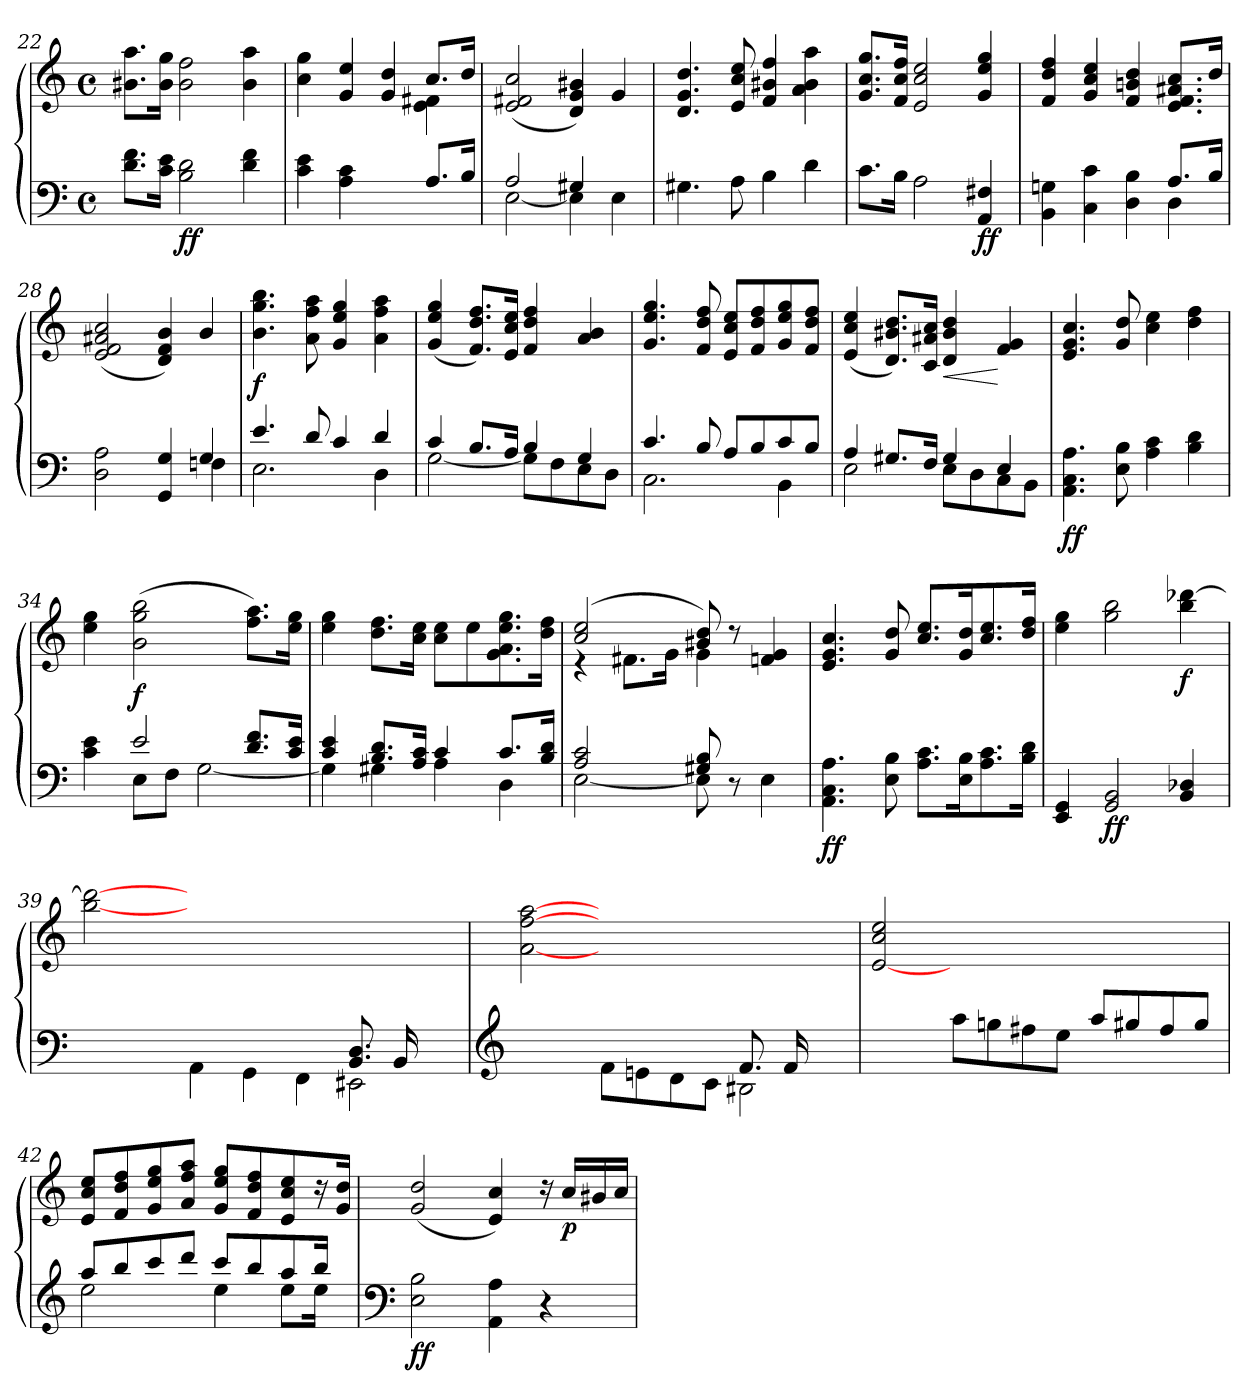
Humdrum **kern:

**kern	**kern	**dynam
*part1	*part1	*part1
*staff2	*staff1	*staff1/2
!!LO:LB:g=z
*clefF4	*clefG3	*
*M4/4	*M4/4	*
*met(c)	*met(c)	*
=22	=22	=22
8.d\ 8.f\L	8.g#X\ 8.ff\L	.
16c\ 16e\Jk	16g#\ 16ee\Jk	.
!	!	!LO:DY:b=2
!	!	!LO:DY:n=1:b
2B\ 2d\	2g#\ 2dd\	f f
4d\ 4f\	4g#\ 4ff\	.
=23	=23	=23
*	*^	*
4c\ 4e\	4a\ 4ee\	2.ryy	.
4A\ 4c\	4e/ 4cc/	.	.
4ryy	4e/ 4b/	.	.
8.A/L	8.a/L	4c\ 4d#X\	.
16B/Jk	16b/Jk	.	.
*	*v	*v	*
=24	=24	=24
*^	*	*
2A/	[<2E\	(<2c/ 2d#X/ 2a/	.
4G#X/	4E\]	4B/ 4e/ 4g#X/)	.
4ryy	4E\	4e/	.
*v	*v	*	*
=25	=25	=25
4.G#X\	4.B/ 4.e/ 4.b/	.
8A\	8c/ 8a/ 8cc/	.
4B\	4d/ 4g#X/ 4dd/	.
4d\	4f\ 4g#\ 4ff\	.
=26	=26	=26
8.c\L	8.e/ 8.a/ 8.ee/L	.
16B\Jk	16d/ 16a/ 16dd/Jk	.
2A\	2c/ 2a/ 2cc/	.
!	!	!LO:DY:b=2
!	!	!LO:DY:n=1:b
4AA/ 4F#X/	4e/ 4cc/ 4ee/	f f
!!LO:LB:g=z
=27	=27	=27
*^	*	*
2.ryy	4BB\ 4Gn\	4d/ 4b/ 4dd/	.
.	4C\ 4c\	4e/ 4a/ 4cc/	.
.	4D\ 4B\	4d/ 4gn/ 4b/	.
8.A/L	4D\	8.c/ 8.d/ 8.f#X/ 8.a/L	.
16B/Jk	.	16b/Jk	.
=28	=28	=28	=28
2D\ 2A\	2.ryy	(<2c/ 2d/ 2f#X/ 2a/	.
4GG/ 4G/	.	4B/ 4d/ 4g/)	.
4G/	4Fn\	4g/	.
=29	=29	=29	=29
!	!	!	!LO:DY:b
4.e/	2.E\	4.g\ 4.ee\ 4.gg\	f
8d/	.	8f\ 8dd\ 8ff\	.
4c/	.	4e/ 4cc/ 4ee/	.
4d/	4D\	4f\ 4dd\ 4ff\	.
=30	=30	=30	=30
4c/	[<2G\	(<4e/ 4cc/ 4ee/	.
8.B/L	.	8.d/ 8.b/ 8.dd/L)	.
16A/Jk	.	16c/ 16a/ 16cc/Jk	.
4B/	8G\L]	4d/ 4b/ 4dd/	.
.	8F\	.	.
4G/	8E\	4f/ 4g/	.
.	8D\J	.	.
=31	=31	=31	=31
4.c/	2.C\	4.e/ 4.cc/ 4.ee/	.
8B/	.	8d/ 8b/ 8dd/	.
8A/L	.	8c/ 8a/ 8cc/L	.
8B/	.	8d/ 8b/ 8dd/	.
8c/	4BB\	8e/ 8cc/ 8ee/	.
8B/J	.	8d/ 8b/ 8dd/J	.
!!LO:LB:g=z
=32	=32	=32	=32
4A/	2E\	(<4c/ 4a/ 4cc/	.
8.G#X/L	.	8.B/ 8.g#X/ 8.b/L)	.
16F/Jk	.	16A/ 16f#X/ 16a/Jk	.
!	!	!	!LO:HP:b
4G#/	8E\L	4B/ 4g#/ 4b/	<
.	8D\	.	.
4E/	8C\	4d/ 4e/	[
.	8BB\J	.	.
=33	=33	=33	=33
!	!	!	!LO:DY:b=2
!	!	!	!LO:DY:n=1:b
*v	*v	*	*
4.AA\ 4.C\ 4.A\	4.c/ 4.e/ 4.a/	f f
8E\ 8B\	8e/ 8b/	.
4A\ 4c\	4a\ 4cc\	.
4B\ 4d\	4b\ 4dd\	.
=34	=34	=34
*^	*	*
4ryy	4c\ 4e\	4cc\ 4ee\	.
!	!	!	!LO:DY:b
2e/	8E\L	(>2g\ 2ee\ 2gg\	f
.	8F\J	.	.
.	[<2G\	.	.
8.d/ 8.f/L	.	8.dd\ 8.ff\L)	.
16c/ 16e/Jk	.	16cc\ 16ee\Jk	.
=35	=35	=35	=35
4c/ 4e/	4G\]	4cc\ 4ee\	.
8.B/ 8.d/L	4G#X\	8.b\ 8.dd\L	.
16A/ 16c/Jk	.	16a\ 16cc\Jk	.
4c/	4A\	8a\ 8cc\L	.
.	.	8cc\	.
8.c/L	4D\	8.e\ 8.f\ 8.cc\ 8.ee\	.
16B/ 16d/Jk	.	16b\ 16dd\Jk	.
!!LO:LB:g=z
=36	=36	=36	=36
*	*	*^	*
2A/ 2c/	[<2E\	(>2a/ 2cc/	4rc	.
.	.	.	8.d#X\L	.
.	.	.	16e\Jk	.
8G#X/ 8B/	8E\]	(8g#X/ 8b/)	4e\	.
4.ryy	8r	8rb	.	.
.	4E\	4dn/ 4e/	4ryy	.
=37	=37	=37	=37	=37
!	!	!	!	!LO:DY:b=2
!	!	!	!	!LO:DY:n=1:b
*v	*v	*	*	*
*	*v	*v	*
4.AA\ 4.C\ 4.A\	4.c/ 4.e/ 4.a/	f f
8E\ 8B\	8e/ 8b/	.
8.A\ 8.c\L	8.a/ 8.cc/L	.
16E\ 16B\k	16e/ 16b/k	.
8.A\ 8.c\	8.a/ 8.cc/	.
16B\ 16d\Jk	16b/ 16dd/Jk	.
=38	=38	=38
4EE/ 4GG/	4cc\ 4ee\	.
!	!	!LO:DY:b=2
!	!	!LO:DY:n=1:b
2GG/ 2BB/	2ee\ 2gg\	f f
!	!	!LO:DY:n=2:b
4BB/ 4D-X/	4gg\ [>4bb-X\	f
=39	=39	=39
*^	*	*
2ryy	4ryy	[<2gg\ 2bb-\_>	.
*v	*v	*	*
4AA\	1ryy	.
4GG\	.	.
4FF\	.	.
*^	*	*
2EE#X\	8.BB/ 8.D/L	.	.
.	16BB/k	.	.
.	4ryy	4ryy	.
!!LO:PB:g=z
=40	=40	=40	=40
*clefG3	*	*	*
1ryy	2ryy	[<2f\ [>2dd\ [>2ff\	.
.	8d\L	1ryy	.
.	8cn\	.	.
.	8B\	.	.
.	8A\J	.	.
8.d/L	2G#X\	.	.
16d/k	.	.	.
4ryy	.	.	.
*v	*v	*	*
=41	=41	=41
2ryy	[<2c/ 2a/ 2cc/	.
8ff\L	1ryy	.
8een\	.	.
8dd#X\	.	.
8cc\J	.	.
8ff/L	.	.
8ee#X/	.	.
8dd#/	.	.
8ee#/J	.	.
=42	=42	=42
*^	*	*
8ff/L	2cc\	8c/ 8a/ 8cc/L	.
8gg/	.	8d/ 8b/ 8dd/	.
8aa/	.	8e/ 8cc/ 8ee/	.
8bb/J	.	8f/ 8dd/ 8ff/J	.
8aa/L	4cc\	8e/ 8cc/ 8ee/L	.
8gg/	.	8d/ 8b/ 8dd/	.
8ff/	8cc\L	8c/ 8a/ 8cc/	.
16gg/Jk	16cc\Jk	16ra	.
16ryy	16ryy	16e/ 16b/Jk	.
*v	*v	*	*
!!LO:LB:g=z
=43	=43	=43
*clefF4	*	*
*^	*	*
!	!	!	!LO:DY:b=2
!	!	!	!LO:DY:n=1:b
*v	*v	*	*
2E\ 2B\	(<2e/ 2b/	f f
4AA\ 4A\	4c/ 4a/)	.
4r	16ra	.
!	!	!LO:DY:n=2:b
.	16a/LL	p
.	16g#X/	.
.	16a/JJ	.
=	=	=
*-	*-	*-
